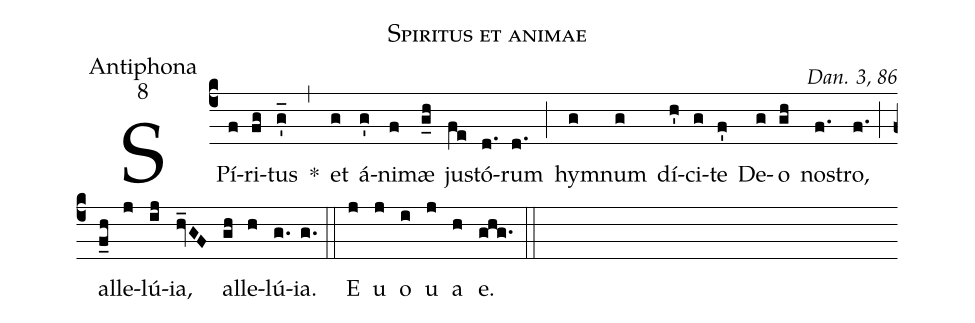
name:Spiritus et animae;
office-part:Antiphona;
mode:8;
commentary:Dan. 3, 86;
%%
(c4) SPí(f)ri(fg)tus(g'_) *(,) et(g) á(g')ni(f)mæ(g_h) ju(fe)stó(d.)rum(d.) (;) hym(g)num(g) dí(h')ci(g)te(f') De(g)o(gh) no(f.)stro,(f.) (;) al(f_h)le(j)lú(ij)ia,(hv_GF) al(gh)le(h)lú(g.)ia.(g.) (::) E(j) u(j) o(i) u(j) a(h) e.(ghg.) (::)
